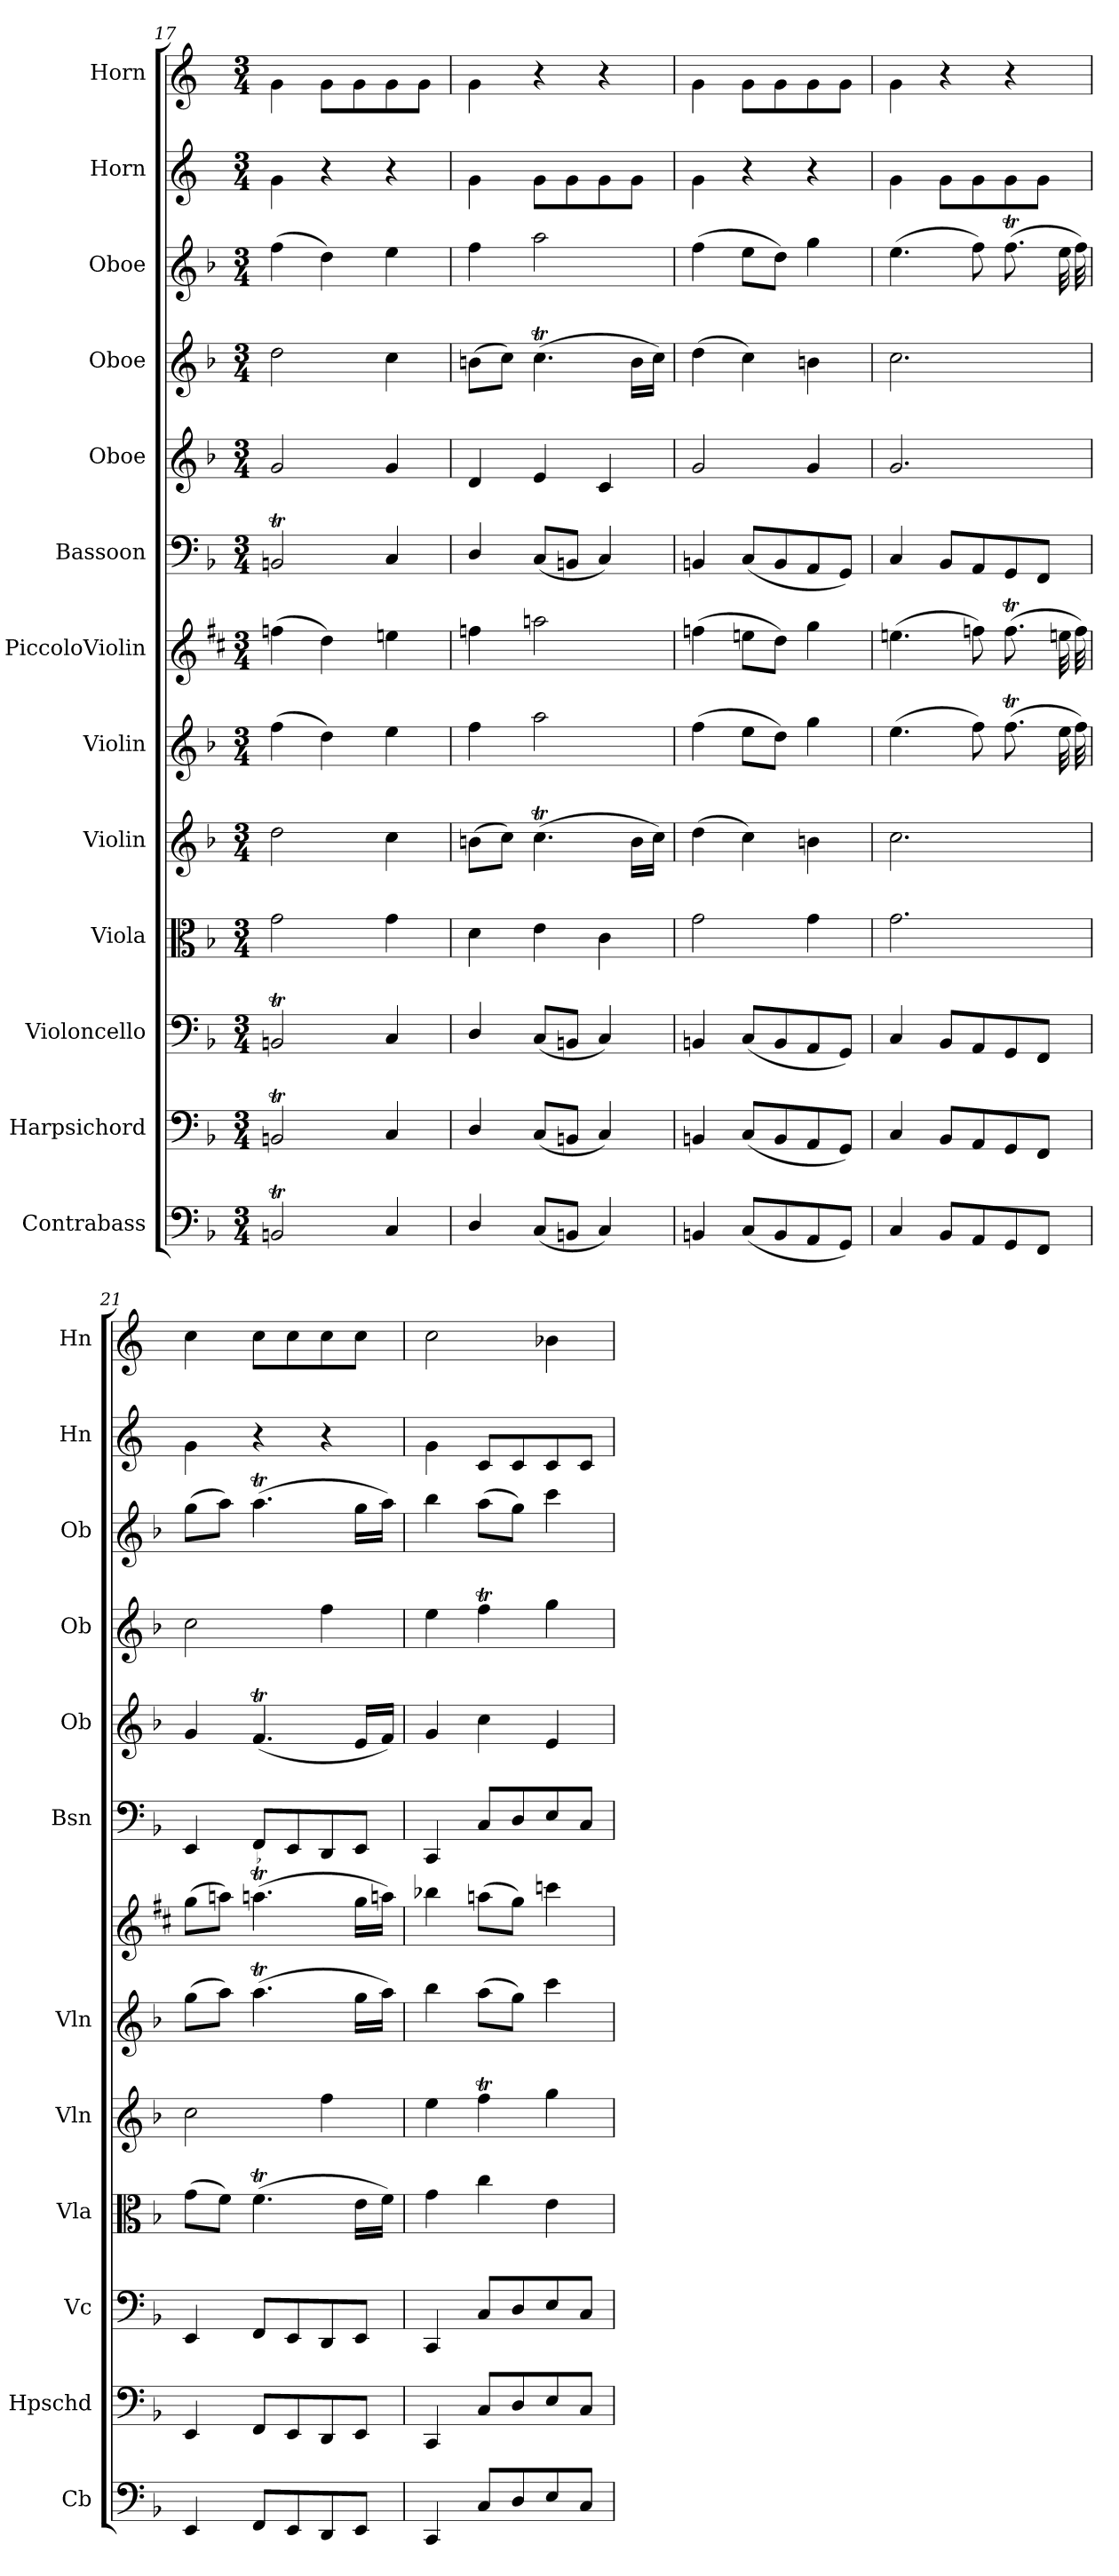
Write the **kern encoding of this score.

**kern	**kern	**kern	**kern	**kern	**kern	**kern	**kern	**kern	**kern	**kern	**kern	**kern
*part13	*part12	*part11	*part10	*part9	*part8	*part7	*part6	*part5	*part4	*part3	*part2	*part1
*staff13	*staff12	*staff11	*staff10	*staff9	*staff8	*staff7	*staff6	*staff5	*staff4	*staff3	*staff2	*staff1
*I"Contrabass	*I"Harpsichord	*I"Violoncello	*I"Viola	*I"Violin	*I"Violin	*I"PiccoloViolin	*I"Bassoon	*I"Oboe	*I"Oboe	*I"Oboe	*I"Horn	*I"Horn
*I'Cb	*I'Hpschd	*I'Vc	*I'Vla	*I'Vln	*I'Vln	*	*I'Bsn	*I'Ob	*I'Ob	*I'Ob	*I'Hn	*I'Hn
*clefF4	*clefF4	*clefF4	*clefC3	*clefG2	*clefG2	*clefG2	*clefF4	*clefG2	*clefG2	*clefG2	*clefG2	*clefG2
*k[b-]	*k[b-]	*k[b-]	*k[b-]	*k[b-]	*k[b-]	*k[f#c#]	*k[b-]	*k[b-]	*k[b-]	*k[b-]	*k[]	*k[]
*M3/4	*M3/4	*M3/4	*M3/4	*M3/4	*M3/4	*M3/4	*M3/4	*M3/4	*M3/4	*M3/4	*M3/4	*M3/4
=17	=17	=17	=17	=17	=17	=17	=17	=17	=17	=17	=17	=17
2BBnt/	2BBnt/	2BBnt/	2g\	2dd\	(4ff\	(4ffn\	2BBnt/	2g/	2dd\	(4ff\	4g\	4g\
.	.	.	.	.	4dd\)	4dd\)	.	.	.	4dd\)	4r	8g\L
.	.	.	.	.	.	.	.	.	.	.	.	8g\
4C/	4C/	4C/	4g\	4cc\	4ee\	4een\	4C/	4g/	4cc\	4ee\	4r	8g\
.	.	.	.	.	.	.	.	.	.	.	.	8g\J
=18	=18	=18	=18	=18	=18	=18	=18	=18	=18	=18	=18	=18
4D/	4D/	4D/	4d\	(8bn\L	4ff\	4ffn\	4D/	4d/	(8bn\L	4ff\	4g\	4g\
.	.	.	.	8cc\J)	.	.	.	.	8cc\J)	.	.	.
(8C/L	(8C/L	(8C/L	4e\	(4.ccT\	2aa\	2aan\	(8C/L	4e/	(4.ccT\	2aa\	8g\L	4r
8BBn/J	8BBn/J	8BBn/J	.	.	.	.	8BBn/J	.	.	.	8g\	.
4C/)	4C/)	4C/)	4c\	.	.	.	4C/)	4c/	.	.	8g\	4r
.	.	.	.	16b\LL	.	.	.	.	16b\LL	.	8g\J	.
.	.	.	.	16cc\JJ)	.	.	.	.	16cc\JJ)	.	.	.
=19	=19	=19	=19	=19	=19	=19	=19	=19	=19	=19	=19	=19
4BBn/	4BBn/	4BBn/	2g\	(4dd\	(4ff\	(4ffn\	4BBn/	2g/	(4dd\	(4ff\	4g\	4g\
(8C/L	(8C/L	(8C/L	.	4cc\)	8ee\L	8een\L	(8C/L	.	4cc\)	8ee\L	4r	8g\L
8BB/	8BB/	8BB/	.	.	8dd\J)	8dd\J)	8BB/	.	.	8dd\J)	.	8g\
8AA/	8AA/	8AA/	4g\	4bn\	4gg\	4gg\	8AA/	4g/	4bn\	4gg\	4r	8g\
8GG/J)	8GG/J)	8GG/J)	.	.	.	.	8GG/J)	.	.	.	.	8g\J
=20	=20	=20	=20	=20	=20	=20	=20	=20	=20	=20	=20	=20
4C/	4C/	4C/	2.g\	2.cc\	(4.ee\	(4.een\	4C/	2.g/	2.cc\	(4.ee\	4g\	4g\
8BB-/L	8BB-/L	8BB-/L	.	.	.	.	8BB-/L	.	.	.	8g\L	4r
8AA/	8AA/	8AA/	.	.	8ff\)	8ffn\)	8AA/	.	.	8ff\)	8g\	.
8GG/	8GG/	8GG/	.	.	(8.ffT\	(8.ffT\	8GG/	.	.	(8.ffT\	8g\	4r
8FF/J	8FF/J	8FF/J	.	.	.	.	8FF/J	.	.	.	8g\J	.
.	.	.	.	.	32ee\	32een\	.	.	.	32ee\	.	.
.	.	.	.	.	32ff\)	32ff\)	.	.	.	32ff\)	.	.
=21	=21	=21	=21	=21	=21	=21	=21	=21	=21	=21	=21	=21
4EE/	4EE/	4EE/	(8g\L	2cc\	(8gg\L	(8gg\L	4EE/	4g/	2cc\	(8gg\L	4g\	4cc\
.	.	.	8f\J)	.	8aa\J)	8aan\J)	.	.	.	8aa\J)	.	.
!	!	!	!	!	!	!LO:TR:acc=-	!	!	!	!	!	!
8FF/L	8FF/L	8FF/L	(4.fT\	.	(4.aat\	(4.aant\	8FF/L	(4.fT/	.	(4.aat\	4r	8cc\L
8EE/	8EE/	8EE/	.	.	.	.	8EE/	.	.	.	.	8cc\
8DD/	8DD/	8DD/	.	4ff\	.	.	8DD/	.	4ff\	.	4r	8cc\
8EE/J	8EE/J	8EE/J	16e\LL	.	16gg\LL	16gg\LL	8EE/J	16e/LL	.	16gg\LL	.	8cc\J
.	.	.	16f\JJ)	.	16aa\JJ)	16aan\JJ)	.	16f/JJ)	.	16aa\JJ)	.	.
=22	=22	=22	=22	=22	=22	=22	=22	=22	=22	=22	=22	=22
4CC/	4CC/	4CC/	4g\	4ee\	4bb-\	4bb-X\	4CC/	4g/	4ee\	4bb-\	4g\	2cc\
8C/L	8C/L	8C/L	4cc\	4ffT\	(8aa\L	(8aan\L	8C/L	4cc\	4ffT\	(8aa\L	8c/L	.
8D/	8D/	8D/	.	.	8gg\J)	8gg\J)	8D/	.	.	8gg\J)	8c/	.
8E/	8E/	8E/	4e\	4gg\	4ccc\	4cccn\	8E/	4e/	4gg\	4ccc\	8c/	4b-X\
8C/J	8C/J	8C/J	.	.	.	.	8C/J	.	.	.	8c/J	.
=	=	=	=	=	=	=	=	=	=	=	=	=
*-	*-	*-	*-	*-	*-	*-	*-	*-	*-	*-	*-	*-
